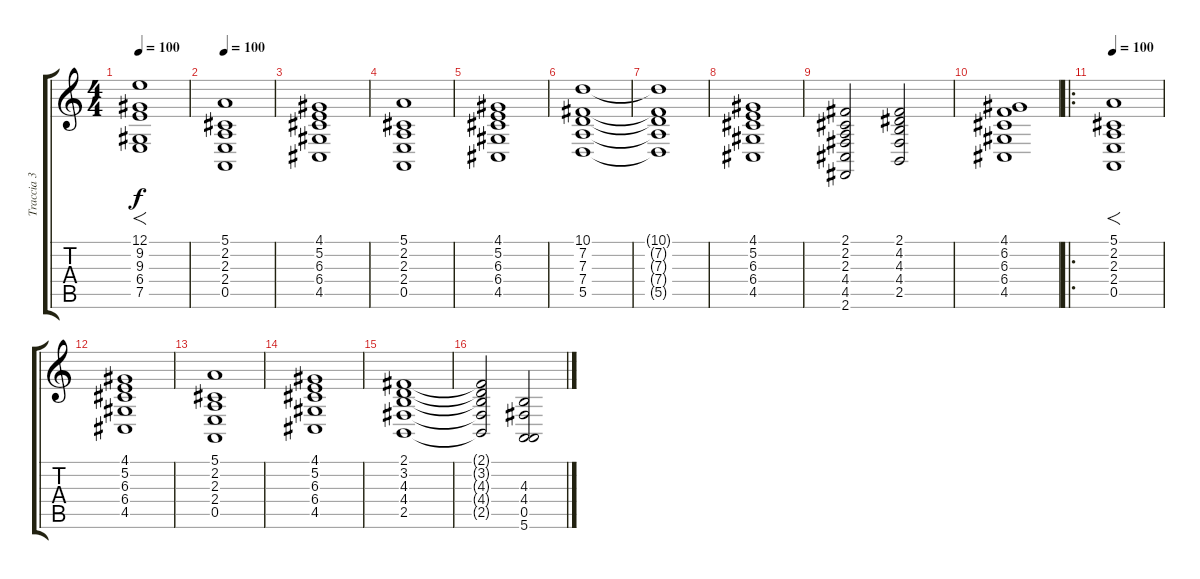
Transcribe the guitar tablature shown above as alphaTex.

\track ("Traccia 3" "Traccia 3") {instrument stringensemble1}
\staff {score tabs}
\tuning (E4 B3 G3 D3 A2 E2) {hide}
\ts (4 4)
\tempo 100
\clef g2
\ks c
(12.1 9.2 9.3 6.4 7.5).1{f dy f} |
\tempo 100
(5.1 2.2 2.3 2.4 0.5).1 |
(4.1 5.2 6.3 6.4 4.5).1 |
(5.1 2.2 2.3 2.4 0.5).1 |
(4.1 5.2 6.3 6.4 4.5).1 |
(10.1 7.2 7.3 7.4 5.5).1 |
(10.1{t} 7.2{t} 7.3{t} 7.4{t} 5.5{t}).1 |
(4.1 5.2 6.3 6.4 4.5).1 |
(2.1 2.2 2.3 4.4 4.5 2.6).2 (2.1 4.2 4.3 4.4 2.5).2 |
(4.1 6.2 6.3 6.4 4.5).1 |
\ro
\tempo 100
(5.1 2.2 2.3 2.4 0.5).1{f volume 16} |
(4.1 5.2 6.3 6.4 4.5).1 |
(5.1 2.2 2.3 2.4 0.5).1 |
(4.1 5.2 6.3 6.4 4.5).1 |
(2.1 3.2 4.3 4.4 2.5).1 |
(2.1{t} 3.2{t} 4.3{t} 4.4{t} 2.5{t}).2 (4.3 4.4 0.5 5.6).2
